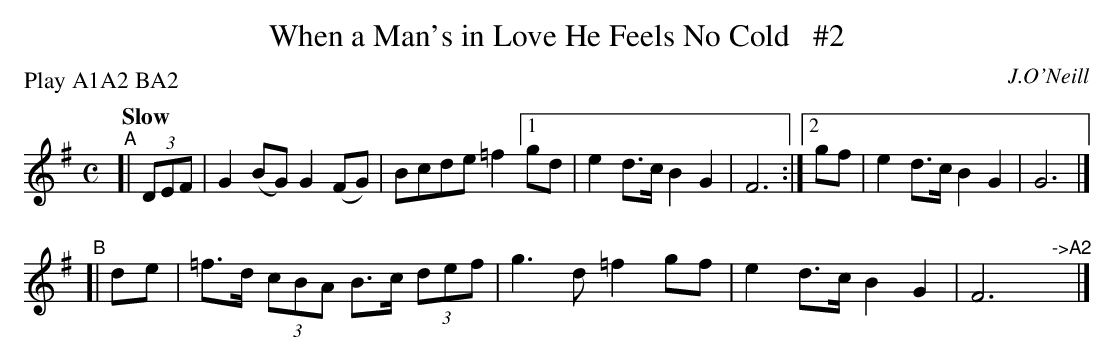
X:1
T: When a Man's in Love He Feels No Cold   #2
O: J.O'Neill
P: Play A1A2 BA2
Q: "Slow"
M: C
L: 1/8
K: G
"^A"[| (3DEF | G2(BG) G2(FG) | Bcde =f2 [1 gd | e2d>c B2G2 | F6 :|[2 gf | e2d>c B2G2 | G6 |]
"^B"[| de | =f>d (3cBA B>c (3def | g3 d =f2gf | e2d>c B2G2 | F6"^->A2"y |]
